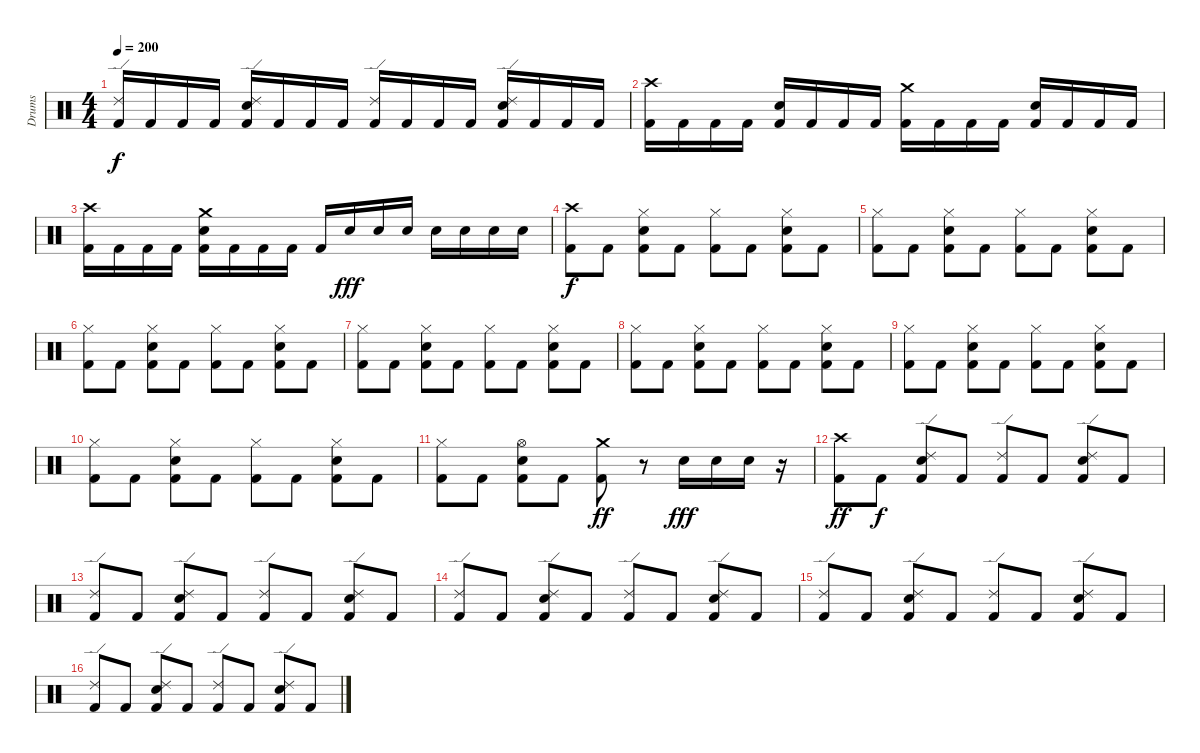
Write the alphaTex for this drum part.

\track ("Drums" "Drums") {instrument percussion}
\staff {score}
\articulation defaults
\ts (4 4)
\tempo 200
\clef neutral
\ks c
("Ride (edge) 2" "Kick (hit) 2").16{dy f} "Kick (hit) 2".16 "Kick (hit) 2".16 "Kick (hit) 2".16 ("Ride (edge) 2" "Snare (hit) 2" "Kick (hit) 2").16 "Kick (hit) 2".16 "Kick (hit) 2".16 "Kick (hit) 2".16 ("Ride (edge) 2" "Kick (hit) 2").16 "Kick (hit) 2".16 "Kick (hit) 2".16 "Kick (hit) 2".16 ("Ride (edge) 2" "Snare (hit) 2" "Kick (hit) 2").16 "Kick (hit) 2".16 "Kick (hit) 2".16 "Kick (hit) 2".16 |
("Crash high (hit)" "Kick (hit) 2").16 "Kick (hit) 2".16 "Kick (hit) 2".16 "Kick (hit) 2".16 ("Snare (hit) 2" "Kick (hit) 2").16 "Kick (hit) 2".16 "Kick (hit) 2".16 "Kick (hit) 2".16 ("Crash medium (hit)" "Kick (hit) 2").16 "Kick (hit) 2".16 "Kick (hit) 2".16 "Kick (hit) 2".16 ("Snare (hit) 2" "Kick (hit) 2").16 "Kick (hit) 2".16 "Kick (hit) 2".16 "Kick (hit) 2".16 |
("Crash high (hit)" "Kick (hit) 2").16 "Kick (hit) 2".16 "Kick (hit) 2".16 "Kick (hit) 2".16 ("Crash medium (hit)" "Snare (hit) 2" "Kick (hit) 2").16 "Kick (hit) 2".16 "Kick (hit) 2".16 "Kick (hit) 2".16 "Kick (hit) 2".16 "Snare (hit) 2".16{dy fff} "Snare (hit) 2".16 "Snare (hit) 2".16 "Snare (hit) 2".16 "Snare (hit) 2".16 "Snare (hit) 2".16 "Snare (hit) 2".16 |
("Crash high (hit)" "Kick (hit) 2").8{dy f} "Kick (hit) 2".8 ("Hi-Hat (closed)" "Snare (hit) 2" "Kick (hit) 2").8 "Kick (hit) 2".8 ("Hi-Hat (closed)" "Kick (hit) 2").8 "Kick (hit) 2".8 ("Hi-Hat (closed)" "Snare (hit) 2" "Kick (hit) 2").8 "Kick (hit) 2".8 |
("Hi-Hat (closed)" "Kick (hit) 2").8 "Kick (hit) 2".8 ("Hi-Hat (closed)" "Snare (hit) 2" "Kick (hit) 2").8 "Kick (hit) 2".8 ("Hi-Hat (closed)" "Kick (hit) 2").8 "Kick (hit) 2".8 ("Hi-Hat (closed)" "Snare (hit) 2" "Kick (hit) 2").8 "Kick (hit) 2".8 |
("Hi-Hat (closed)" "Kick (hit) 2").8 "Kick (hit) 2".8 ("Hi-Hat (closed)" "Snare (hit) 2" "Kick (hit) 2").8 "Kick (hit) 2".8 ("Hi-Hat (closed)" "Kick (hit) 2").8 "Kick (hit) 2".8 ("Hi-Hat (closed)" "Snare (hit) 2" "Kick (hit) 2").8 "Kick (hit) 2".8 |
("Hi-Hat (closed)" "Kick (hit) 2").8 "Kick (hit) 2".8 ("Hi-Hat (closed)" "Snare (hit) 2" "Kick (hit) 2").8 "Kick (hit) 2".8 ("Hi-Hat (closed)" "Kick (hit) 2").8 "Kick (hit) 2".8 ("Hi-Hat (closed)" "Snare (hit) 2" "Kick (hit) 2").8 "Kick (hit) 2".8 |
("Hi-Hat (closed)" "Kick (hit) 2").8 "Kick (hit) 2".8 ("Hi-Hat (closed)" "Snare (hit) 2" "Kick (hit) 2").8 "Kick (hit) 2".8 ("Hi-Hat (closed)" "Kick (hit) 2").8 "Kick (hit) 2".8 ("Hi-Hat (closed)" "Snare (hit) 2" "Kick (hit) 2").8 "Kick (hit) 2".8 |
("Hi-Hat (closed)" "Kick (hit) 2").8 "Kick (hit) 2".8 ("Hi-Hat (closed)" "Snare (hit) 2" "Kick (hit) 2").8 "Kick (hit) 2".8 ("Hi-Hat (closed)" "Kick (hit) 2").8 "Kick (hit) 2".8 ("Hi-Hat (closed)" "Snare (hit) 2" "Kick (hit) 2").8 "Kick (hit) 2".8 |
("Hi-Hat (closed)" "Kick (hit) 2").8 "Kick (hit) 2".8 ("Hi-Hat (closed)" "Snare (hit) 2" "Kick (hit) 2").8 "Kick (hit) 2".8 ("Hi-Hat (closed)" "Kick (hit) 2").8 "Kick (hit) 2".8 ("Hi-Hat (closed)" "Snare (hit) 2" "Kick (hit) 2").8 "Kick (hit) 2".8 |
("Hi-Hat (closed)" "Kick (hit) 2").8 "Kick (hit) 2".8 ("Hi-Hat (open)" "Snare (hit) 2" "Kick (hit) 2").8 "Kick (hit) 2".8 ("Crash medium (hit)" "Kick (hit) 2").8{dy ff} r.8 "Snare (hit) 2".16{dy fff} "Snare (hit) 2".16 "Snare (hit) 2".16 r.16 |
("Crash high (hit)" "Kick (hit) 2").8{dy ff} "Kick (hit) 2".8{dy f} ("Ride (edge) 2" "Snare (hit) 2" "Kick (hit) 2").8 "Kick (hit) 2".8 ("Ride (edge) 2" "Kick (hit) 2").8 "Kick (hit) 2".8 ("Ride (edge) 2" "Snare (hit) 2" "Kick (hit) 2").8 "Kick (hit) 2".8 |
("Ride (edge) 2" "Kick (hit) 2").8 "Kick (hit) 2".8 ("Ride (edge) 2" "Snare (hit) 2" "Kick (hit) 2").8 "Kick (hit) 2".8 ("Ride (edge) 2" "Kick (hit) 2").8 "Kick (hit) 2".8 ("Ride (edge) 2" "Snare (hit) 2" "Kick (hit) 2").8 "Kick (hit) 2".8 |
("Ride (edge) 2" "Kick (hit) 2").8 "Kick (hit) 2".8 ("Ride (edge) 2" "Snare (hit) 2" "Kick (hit) 2").8 "Kick (hit) 2".8 ("Ride (edge) 2" "Kick (hit) 2").8 "Kick (hit) 2".8 ("Ride (edge) 2" "Snare (hit) 2" "Kick (hit) 2").8 "Kick (hit) 2".8 |
("Ride (edge) 2" "Kick (hit) 2").8 "Kick (hit) 2".8 ("Ride (edge) 2" "Snare (hit) 2" "Kick (hit) 2").8 "Kick (hit) 2".8 ("Ride (edge) 2" "Kick (hit) 2").8 "Kick (hit) 2".8 ("Ride (edge) 2" "Snare (hit) 2" "Kick (hit) 2").8 "Kick (hit) 2".8 |
("Ride (edge) 2" "Kick (hit) 2").8 "Kick (hit) 2".8 ("Ride (edge) 2" "Snare (hit) 2" "Kick (hit) 2").8 "Kick (hit) 2".8 ("Ride (edge) 2" "Kick (hit) 2").8 "Kick (hit) 2".8 ("Ride (edge) 2" "Snare (hit) 2" "Kick (hit) 2").8 "Kick (hit) 2".8
